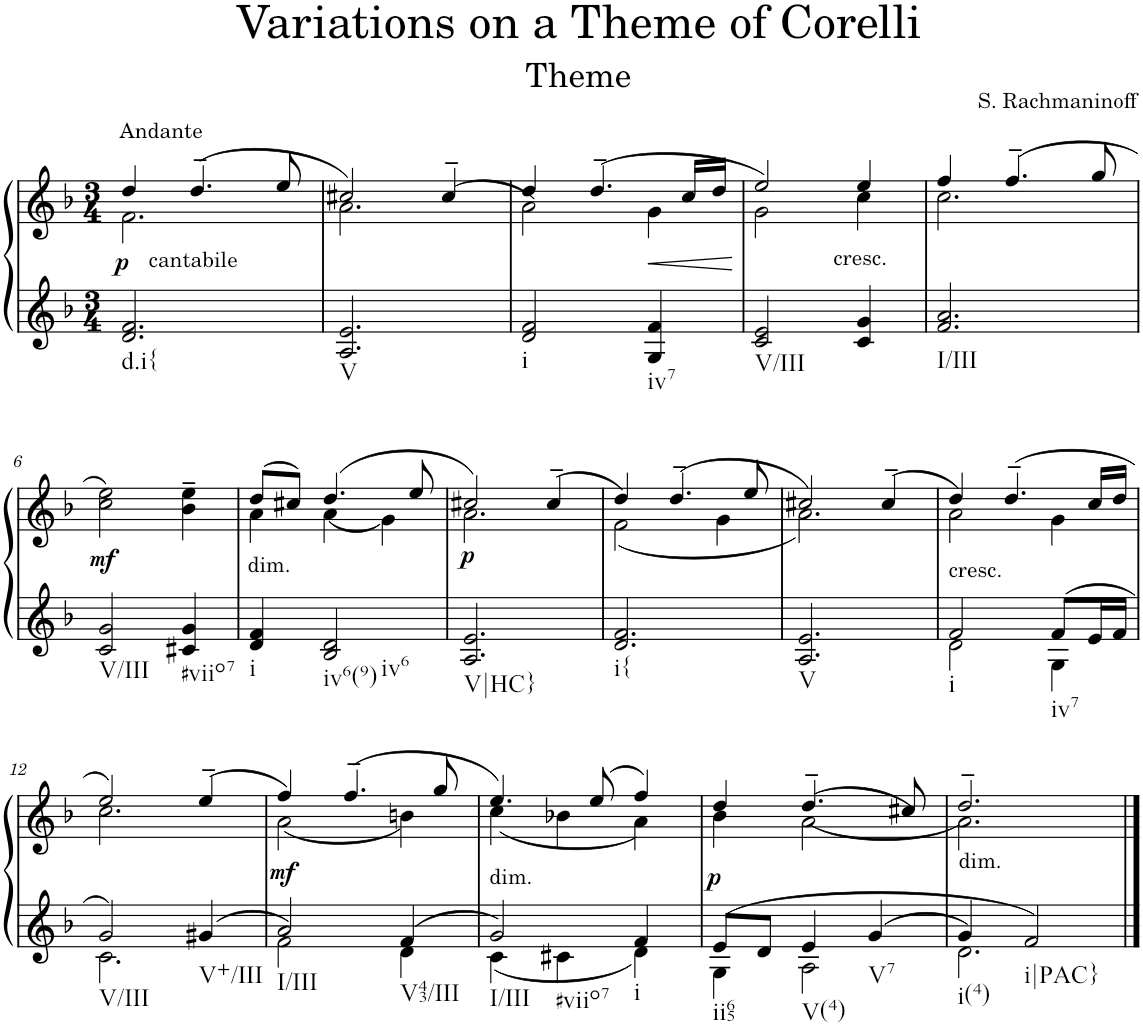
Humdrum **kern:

**kern	**kern	**dynam
*part1	*part1	*part1
*staff2	*staff1	*staff1/2
*I"Piano	*	*
*I'Pno.	*	*
*clefG2	*clefG2	*
*k[b-]	*k[b-]	*
*M3/4	*M3/4	*
=1	=1	=1
*	*^	*
!	!LO:TX:a:t=Andante	!	!
!LO:TX:a:t=cantabile	!	!	!
!LO:TX:b:t=d.i{	!	!	!
!	!	!	!LO:DY:a=2
2.d/ 2.f/	4dd/	2.f\	p
.	(4.dd~/	.	.
.	8ee/	.	.
=2	=2	=2	=2
!LO:TX:b:t=V	!	!	!
2.A/ 2.e/	2cc#X/)	2.a\	.
.	(4cc#~/	.	.
=3	=3	=3	=3
!LO:TX:b:t=i	!	!	!
2d/ 2f/	4dd/)	2a\	.
.	(4.dd~/	.	.
!LO:TX:b:t=iv7	!	!	!
4G/ 4f/	.	4g\	.
.	16cc/LL	.	.
.	16dd/JJ	.	.
=4	=4	=4	=4
!LO:TX:b:t=V/III	!	!	!
2c/ 2e/	2ee/)	2g\	.
!	!LO:TX:b:t=cresc.	!	!
4c/ 4g/	4ee/	4cc\	.
=5	=5	=5	=5
!LO:TX:b:t=I/III	!	!	!
2.f/ 2.a/	4ff/	2.cc\	.
.	(4.ff~/	.	.
.	8gg/	.	.
*	*v	*v	*
!!LO:LB:g=z
=6	=6	=6
!LO:TX:b:t=V/III	!	!
!	!	!LO:DY:b
2c/ 2g/	2cc\ 2ee\)	mf
!LO:TX:b:t=#viio7	!	!
4c#X/ 4g/	4b-\~ 4ee\~	.
=7	=7	=7
*	*^	*
!	!LO:TX:b:t=dim.	!	!
!LO:TX:b:t=i	!	!	!
4d/ 4f/	(8dd/L	4a\	.
.	8cc#X/J)	.	.
!LO:TX:b:t=iv6(9)	!	!	!
!LO:TX:b:t=iv6	!	!	!
2B-/ 2d/	(4.dd/	(4a\	.
.	.	4g\)	.
.	8ee/	.	.
=8	=8	=8	=8
!LO:TX:b:t=V|HC}	!	!	!
!	!	!	!LO:DY:b
2.A/ 2.e/	2cc#X/)	2.a\	p
.	(4cc#~/	.	.
=9	=9	=9	=9
!LO:TX:b:t=i{	!	!	!
2.d/ 2.f/	4dd/)	(2f\	.
.	(4.dd~/	.	.
.	.	4g\	.
.	8ee/	.	.
=10	=10	=10	=10
!LO:TX:b:t=V	!	!	!
2.A/ 2.e/	2cc#X/)	2.a\)	.
.	(4cc#~/	.	.
=11	=11	=11	=11
*^	*	*	*
!LO:TX:a:t=cresc.	!	!	!	!
!LO:TX:b:t=i	!	!	!	!
2f/	2d\	4dd/)	2a\	.
.	.	(4.dd~/	.	.
!LO:TX:b:t=iv7	!	!	!	!
8f/L	4G\	.	4g\	.
16e/L	.	16cc/LL	.	.
16f/JJ	.	16dd/JJ	.	.
!!LO:LB:g=z	!!
=12	=12	=12	=12	=12
!LO:TX:b:t=V/III	!	!	!	!
2g/	2.c\	2ee/)	2.cc\	.
!LO:TX:b:t=V+/III	!	!	!	!
4g#X/	.	(4ee~/	.	.
=13	=13	=13	=13	=13
!LO:TX:b:t=I/III	!	!	!	!
!	!	!	!	!LO:DY:b
2a/	2f\	4ff/)	(2a\	mf
.	.	(4.ff~/	.	.
!LO:TX:b:t=V43/III	!	!	!	!
4f/	4d\	.	4bn\)	.
.	.	8gg/	.	.
=14	=14	=14	=14	=14
!LO:TX:a:t=dim.	!	!	!	!
!LO:TX:b:t=#viio7	!	!	!	!
!LO:TX:b:t=i	!	!	!	!
2g/	4c\	4.ee/)	(4cc\	.
.	4c#X\	.	4b-X\	.
.	.	(8ee/	.	.
!LO:TX:b:t=I/III	!	!	!	!
4f/	4d\	4ff/)	4a\)	.
=15	=15	=15	=15	=15
!LO:TX:b:t=ii65	!	!	!	!
!	!	!	!	!LO:DY:a=2
8e/L	4G\	4dd/	4b-\	p
8d/J	.	.	.	.
!LO:TX:b:t=V(4)	!	!	!	!
!LO:TX:b:t=V7	!	!	!	!
4e/	2A\	(4.dd~/	(2a\	.
4g/	.	.	.	.
.	.	8cc#X/)	.	.
=16	=16	=16	=16	=16
!	!	!LO:TX:b:t=dim.	!	!
!LO:TX:b:t=i(4)	!	!	!	!
!LO:TX:b:t=i|PAC}	!	!	!	!
4g/	2.d\	2.dd~/	2.a\)	.
2f/	.	.	.	.
*v	*v	*	*	*
*	*v	*v	*
==	==	==
*-	*-	*-
